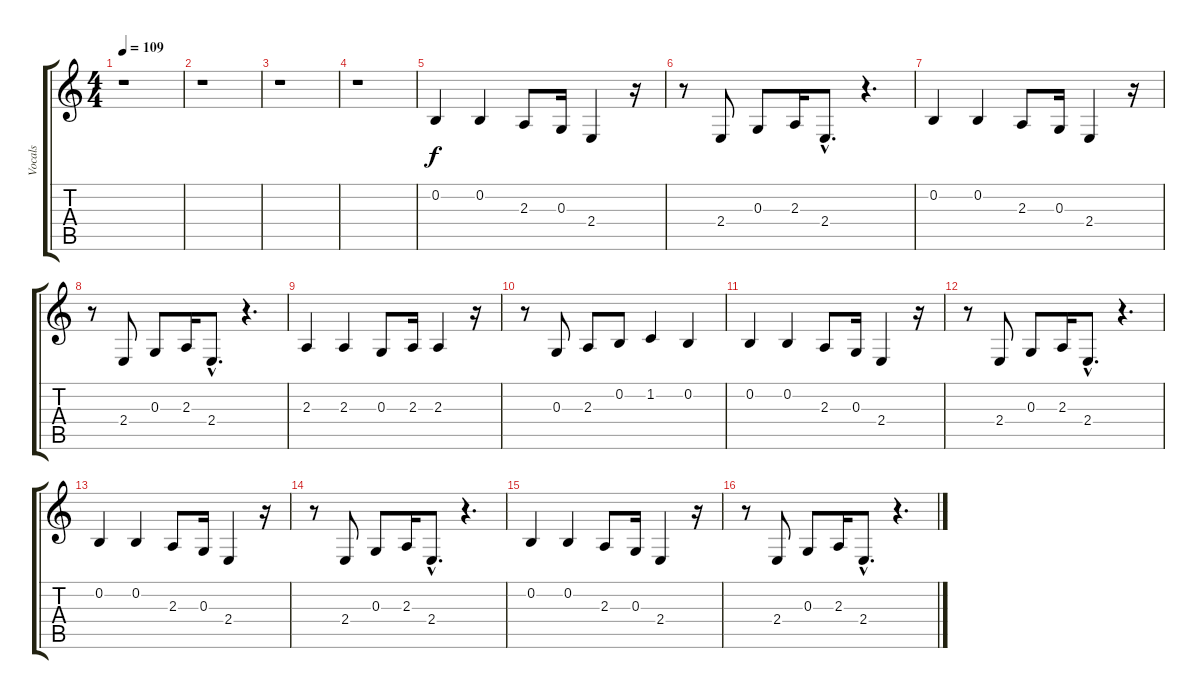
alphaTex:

\track ("Vocals" "Vocals") {instrument lead6voice}
\staff {score tabs}
\tuning (E4 B3 G3 D3 A2 E2) {hide}
\ts (4 4)
\tempo 109
\clef g2
\ks c
r.1{dy f} |
r.1 |
r.1 |
r.1 |
0.2.4 0.2.4 2.3.8 0.3.16 2.4.4 r.16 |
r.8 2.4.8 0.3.8 2.3.16 2.4{hac}.8{d} r.4{d} |
0.2.4 0.2.4 2.3.8 0.3.16 2.4.4 r.16 |
r.8 2.4.8 0.3.8 2.3.16 2.4{hac}.8{d} r.4{d} |
2.3.4 2.3.4 0.3.8 2.3.16 2.3.4 r.16 |
r.8 0.3.8 2.3.8 0.2.8 1.2.4 0.2.4 |
0.2.4 0.2.4 2.3.8 0.3.16 2.4.4 r.16 |
r.8 2.4.8 0.3.8 2.3.16 2.4{hac}.8{d} r.4{d} |
0.2.4 0.2.4 2.3.8 0.3.16 2.4.4 r.16 |
r.8 2.4.8 0.3.8 2.3.16 2.4{hac}.8{d} r.4{d} |
0.2.4 0.2.4 2.3.8 0.3.16 2.4.4 r.16 |
r.8 2.4.8 0.3.8 2.3.16 2.4{hac}.8{d} r.4{d}
